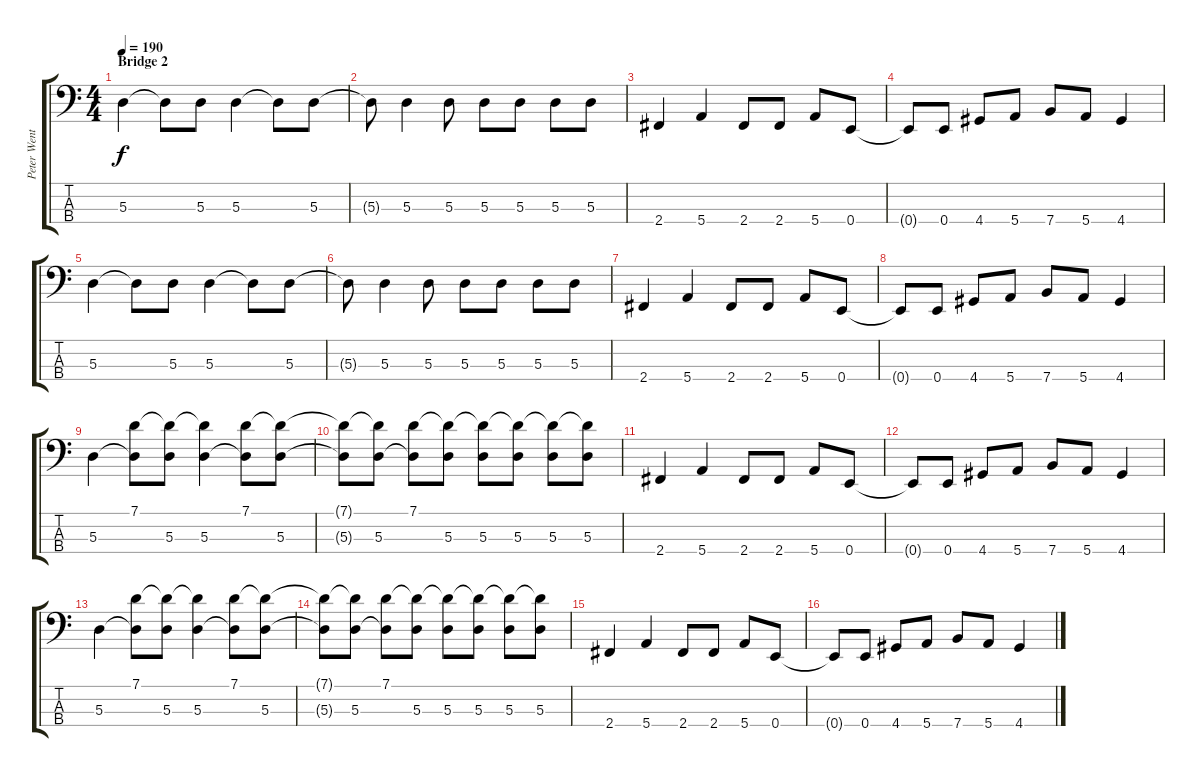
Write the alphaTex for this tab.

\track ("Peter Wentz (Bass)" "Peter Went") {instrument electricbasspick}
\staff {score tabs}
\tuning (G2 D2 A1 E1) {hide}
\ts (4 4)
\section ("" "Bridge 2")
\tempo 190
\clef f4
\ks c
5.3.4{dy f} 5.3{t}.8 5.3.8 5.3.4 5.3{t}.8 5.3.8 |
5.3{t}.8 5.3.4 5.3.8 5.3.8 5.3.8 5.3.8 5.3.8 |
2.4.4 5.4.4 2.4.8 2.4.8 5.4.8 0.4.8 |
0.4{t}.8 0.4.8 4.4.8 5.4.8 7.4.8 5.4.8 4.4.4 |
5.3.4 5.3{t}.8 5.3.8 5.3.4 5.3{t}.8 5.3.8 |
5.3{t}.8 5.3.4 5.3.8 5.3.8 5.3.8 5.3.8 5.3.8 |
2.4.4 5.4.4 2.4.8 2.4.8 5.4.8 0.4.8 |
0.4{t}.8 0.4.8 4.4.8 5.4.8 7.4.8 5.4.8 4.4.4 |
5.3.4 (7.1 5.3{t}).8 (7.1{t} 5.3).8 (7.1{t} 5.3).4 (7.1 5.3{t}).8 (7.1{t} 5.3).8 |
(7.1{t} 5.3{t}).8 (7.1{t} 5.3).8 (7.1 5.3{t}).8 (7.1{t} 5.3).8 (7.1{t} 5.3).8 (7.1{t} 5.3).8 (7.1{t} 5.3).8 (7.1{t} 5.3).8 |
2.4.4 5.4.4 2.4.8 2.4.8 5.4.8 0.4.8 |
0.4{t}.8 0.4.8 4.4.8 5.4.8 7.4.8 5.4.8 4.4.4 |
5.3.4 (7.1 5.3{t}).8 (7.1{t} 5.3).8 (7.1{t} 5.3).4 (7.1 5.3{t}).8 (7.1{t} 5.3).8 |
(7.1{t} 5.3{t}).8 (7.1{t} 5.3).8 (7.1 5.3{t}).8 (7.1{t} 5.3).8 (7.1{t} 5.3).8 (7.1{t} 5.3).8 (7.1{t} 5.3).8 (7.1{t} 5.3).8 |
2.4.4 5.4.4 2.4.8 2.4.8 5.4.8 0.4.8 |
0.4{t}.8 0.4.8 4.4.8 5.4.8 7.4.8 5.4.8 4.4.4
